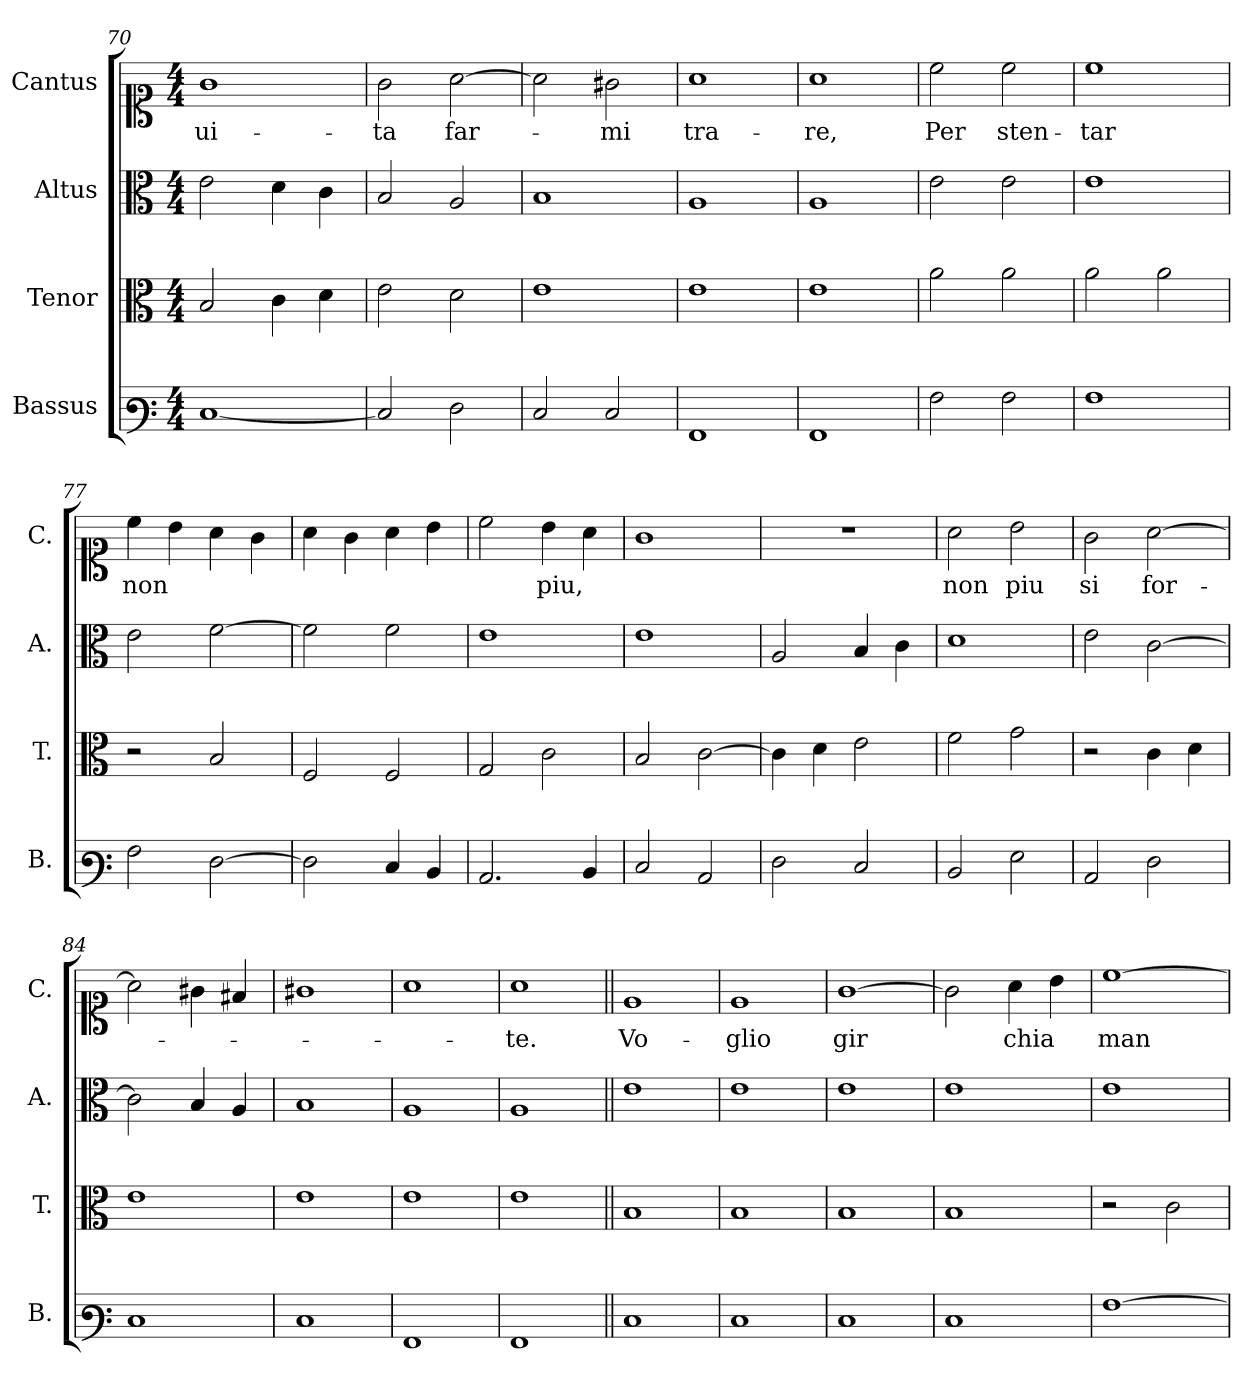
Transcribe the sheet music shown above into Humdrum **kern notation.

**kern	**kern	**kern	**kern	**text
*part4	*part3	*part2	*part1	*part1
*staff4	*staff3	*staff2	*staff1	*staff1
*I"Bassus	*I"Tenor	*I"Altus	*I"Cantus	*
*I'B.	*I'T.	*I'A.	*I'C.	*
*clefF3	*clefC3	*clefC3	*clefC1	*
*k[]	*k[]	*k[]	*k[]	*
*M4/4	*M4/4	*M4/4	*M4/4	*
=70	=70	=70	=70	=70
!	!	!	!	!LO:LY:b
[1E	2B/	2e\	1g	ui-
.	4c\	4d\	.	.
.	4d\	4c\	.	.
=71	=71	=71	=71	=71
!	!	!	!	!LO:LY:b
2E/]	2e\	2B/	2g\	-ta
!	!	!	!	!LO:LY:b
2F\	2d\	2A/	[2a\	far-
=72	=72	=72	=72	=72
2E/	1e	1B	2a\]	.
!	!	!	!	!LO:LY:b
2E/	.	.	2g#X\	-mi
=73	=73	=73	=73	=73
!	!	!	!	!LO:LY:b
1AA	1e	1A	1a	tra-
=74	=74	=74	=74	=74
!	!	!	!	!LO:LY:b
1AA	1e	1A	1a	-re,
!!LO:PB:g=z
=75	=75	=75	=75	=75
!	!	!	!	!LO:LY:b
2A\	2a\	2e\	2cc\	Per
!	!	!	!	!LO:LY:b
2A\	2a\	2e\	2cc\	sten-
=76	=76	=76	=76	=76
!	!	!	!	!LO:LY:b
1A	2a\	1e	1cc	-tar
.	2a\	.	.	.
=77	=77	=77	=77	=77
!	!	!	!	!LO:LY:b
2A\	2r	2e\	4cc\	non
.	.	.	4b\	.
[2F\	2B/	[2f\	4a\	.
.	.	.	4g\	.
=78	=78	=78	=78	=78
2F\]	2F/	2f\]	4a\	.
.	.	.	4g\	.
4E/	2F/	2f\	4a\	.
4D/	.	.	4b\	.
=79	=79	=79	=79	=79
2.C/	2G/	1e	2cc\	.
!	!	!	!	!LO:LY:b
.	2c\	.	4b\	piu,
4D/	.	.	4a\	.
=80	=80	=80	=80	=80
2E/	2B/	1e	1g	.
2C/	[2c\	.	.	.
=81	=81	=81	=81	=81
2F\	4c\]	2A/	1r	.
.	4d\	.	.	.
2E/	2e\	4B/	.	.
.	.	4c\	.	.
=82	=82	=82	=82	=82
!	!	!	!	!LO:LY:b
2D/	2f\	1d	2a\	non
!	!	!	!	!LO:LY:b
2G\	2g\	.	2b\	piu
=83	=83	=83	=83	=83
!	!	!	!	!LO:LY:b
2C/	2r	2e\	2g\	si
!	!	!	!	!LO:LY:b
2F\	4c\	[2c\	[2a\	for-
.	4d\	.	.	.
=84	=84	=84	=84	=84
1E	1e	2c\]	2a\]	.
.	.	4B/	4g#X\	.
.	.	4A/	4f#X/	.
=85	=85	=85	=85	=85
1E	1e	1B	1g#X	.
!!LO:LB:g=z
=86	=86	=86	=86	=86
1AA	1e	1A	1a	.
=87	=87	=87	=87	=87
!	!	!	!	!LO:LY:b
1AA	1e	1A	1a	-te.
=88||	=88||	=88||	=88||	=88||
!	!	!	!	!LO:LY:b
1E	1B	1e	1e	Vo-
=89	=89	=89	=89	=89
!	!	!	!	!LO:LY:b
1E	1B	1e	1e	-glio
=90	=90	=90	=90	=90
!	!	!	!	!LO:LY:b
1E	1B	1e	[1g	gir
=91	=91	=91	=91	=91
1E	1B	1e	2g\]	.
!	!	!	!	!LO:LY:b
.	.	.	4a\	chia
.	.	.	4b\	.
=92	=92	=92	=92	=92
!	!	!	!	!LO:LY:b
[1A	2r	1e	[1cc	man-
.	2c\	.	.	.
=	=	=	=	=
*-	*-	*-	*-	*-
